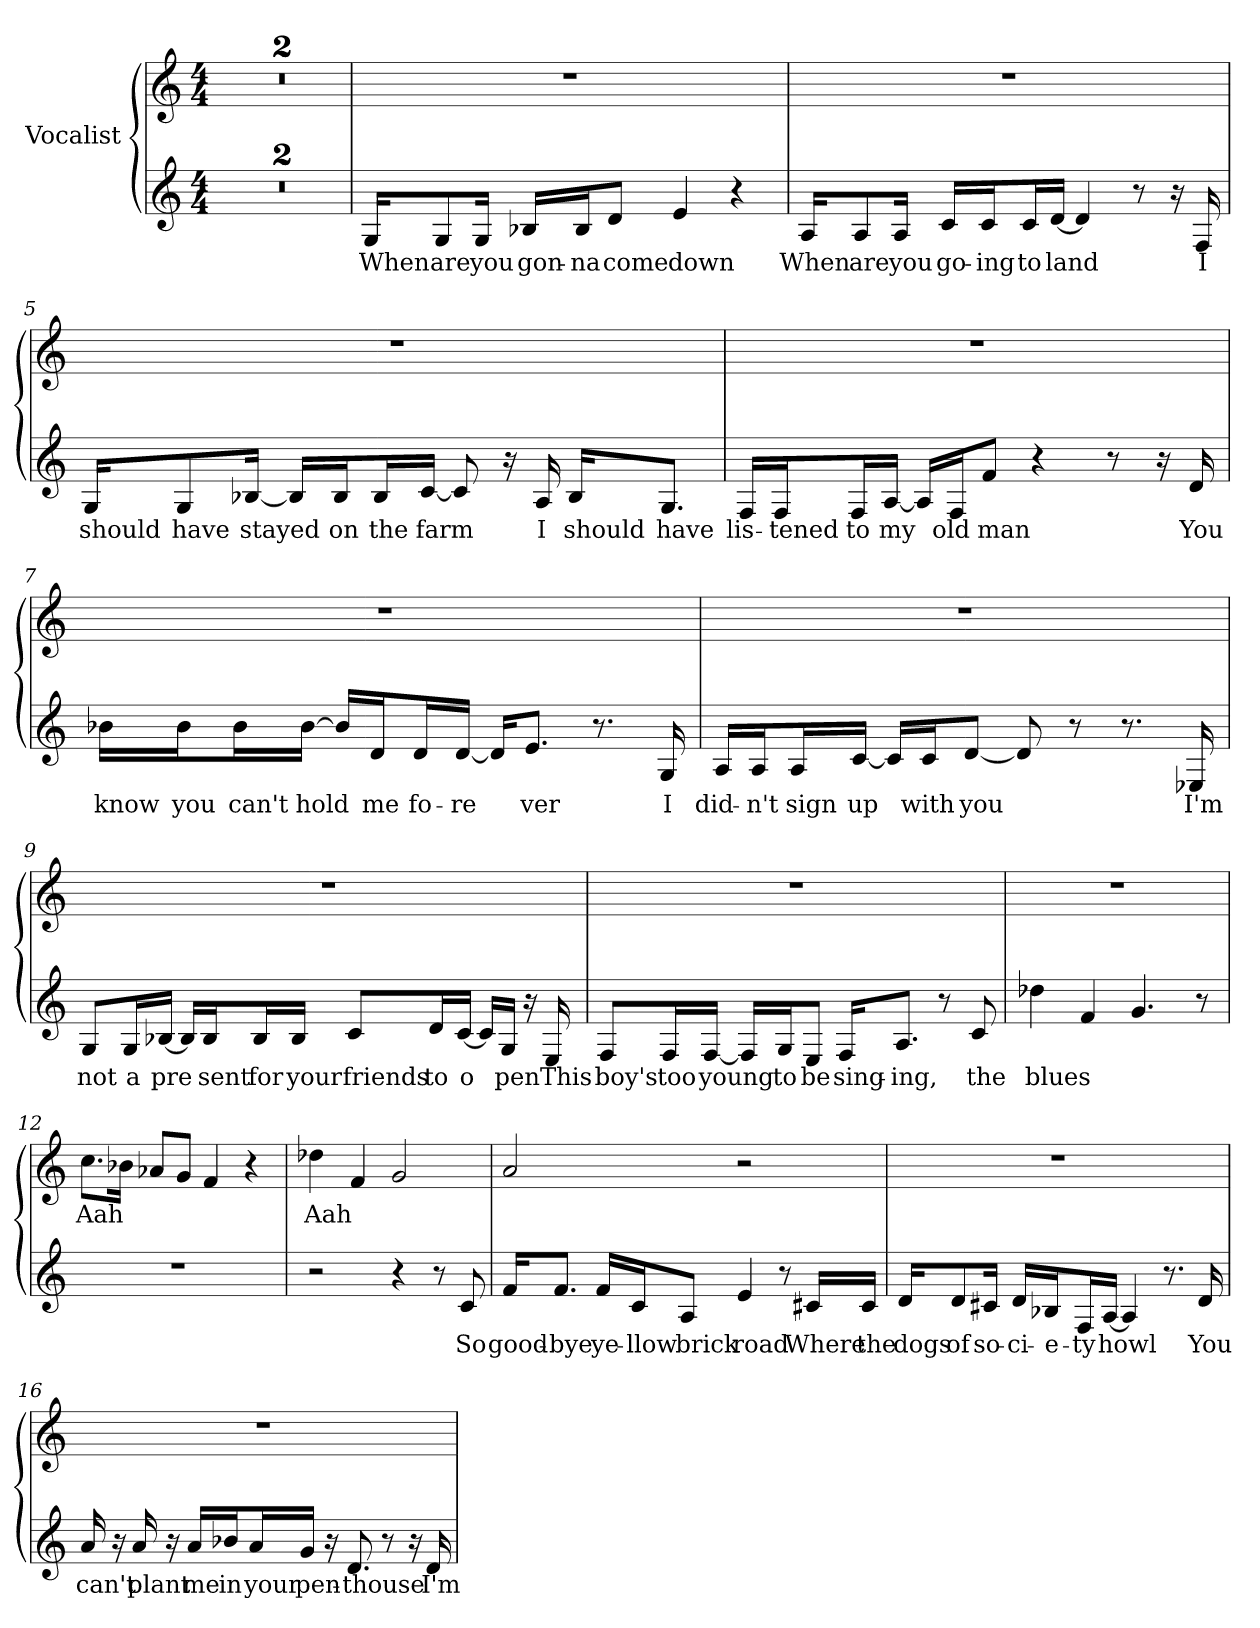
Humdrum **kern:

**kern	**text	**kern	**text
*part1	*part1	*part1	*part1
*staff2	*staff2	*staff1	*staff1
*I"Vocalist	*	*	*
*clefG2	*	*clefG2	*
*M4/4	*	*M4/4	*
=1	=1	=1	=1
*clefG2	*	*clefG2	*
*M4/4	*	*M4/4	*
1r	.	1r	.
=2	=2	=2	=2
1r	.	1r	.
=3	=3	=3	=3
16G/KL	When	1r	.
8G/	are	.	.
16G/Jk	you	.	.
16B-X/LL	gon-	.	.
16B-/J	-na	.	.
8d/J	come	.	.
4e	down	.	.
4r	.	.	.
=4	=4	=4	=4
16A/KL	When	1r	.
8A/	are	.	.
16A/Jk	you	.	.
16c/LL	go-	.	.
16c/J	-ing	.	.
16c/L	to	.	.
[16d/JJ	land	.	.
4d]	_	.	.
8r	.	.	.
16r	.	.	.
16F	I	.	.
=5	=5	=5	=5
16G/KL	should	1r	.
8G/	have	.	.
[16B-X/Jk	stayed	.	.
16B-/LL]	_	.	.
16B-/J	on	.	.
16B-/L	the	.	.
[16c/JJ	farm	.	.
8c]	_	.	.
16r	.	.	.
16A	I	.	.
16B-/KL	should	.	.
8.G/J	have	.	.
=6	=6	=6	=6
16F/LL	lis-	1r	.
16F/J	-tened	.	.
16F/L	to	.	.
[16A/JJ	my	.	.
16A/LL]	_	.	.
16F/J	old	.	.
8f/J	man	.	.
4r	.	.	.
8r	.	.	.
16r	.	.	.
16d	You	.	.
=7	=7	=7	=7
16b-X\LL	know	1r	.
16b-\J	you	.	.
16b-\L	can't	.	.
[16b-\JJ	hold	.	.
16b-/LL]	_	.	.
16d/J	me	.	.
16d/L	fo-	.	.
[16d/JJ	-re-	.	.
16d/KL]	_	.	.
8.e/J	-ver	.	.
8.r	.	.	.
16G	I	.	.
=8	=8	=8	=8
16A/LL	did-	1r	.
16A/J	-n't	.	.
16A/L	sign	.	.
[16c/JJ	up	.	.
16c/LL]	_	.	.
16c/J	with	.	.
[8d/J	you	.	.
8d]	_	.	.
8r	.	.	.
8.r	.	.	.
16E-X	I'm	.	.
=9	=9	=9	=9
8G/L	not	1r	.
16G/L	a	.	.
[16B-X/JJ	pre-	.	.
16B-/LL]	_	.	.
16B-/J	-sent	.	.
16B-/L	for	.	.
16B-/JJ	your	.	.
8c/L	friends	.	.
16d/L	to	.	.
[16c/JJ	o-	.	.
16c/LL]	_	.	.
16G/JJ	-pen	.	.
16r	.	.	.
16E	This	.	.
=10	=10	=10	=10
8F/L	boy's	1r	.
16F/L	too	.	.
[16F/JJ	young	.	.
16F/LL]	_	.	.
16G/J	to	.	.
8E/J	be	.	.
16F/KL	sing-	.	.
8.A/J	-ing,	.	.
8r	.	.	.
8c	the	.	.
=11	=11	=11	=11
4dd-X	blues	1r	.
4f	_	.	.
4.g	_	.	.
8r	.	.	.
=12	=12	=12	=12
1r	.	8.cc\L	Aah
.	.	16b-X\Jk	_
.	.	8a-X/L	_
.	.	8g/J	_
.	.	4f	_
.	.	4r	.
=13	=13	=13	=13
2r	.	4dd-X	Aah
.	.	4f	_
4r	.	2g	_
8r	.	.	.
8c	So	.	.
=14	=14	=14	=14
16f/KL	good-	2a	_
8.f/J	-bye	.	.
16f/LL	ye-	.	.
16c/J	-llow	.	.
8A/J	brick	.	.
4e	road	2r	.
8r	.	.	.
16c#X/LL	Where	.	.
16c#/JJ	the	.	.
=15	=15	=15	=15
16d/KL	dogs	1r	.
8d/	of	.	.
16c#X/Jk	so-	.	.
16d/LL	-ci-	.	.
16B-X/J	-e-	.	.
16F/L	-ty	.	.
[16A/JJ	howl	.	.
4A]	_	.	.
8.r	.	.	.
16d	You	.	.
=16	=16	=16	=16
16a	can't	1r	.
16r	.	.	.
16a	plant	.	.
16r	.	.	.
16a/LL	me	.	.
16b-X/J	in	.	.
16a/L	your	.	.
16g/JJ	pen-	.	.
16r	.	.	.
8.d	-thouse	.	.
8r	.	.	.
16r	.	.	.
16d	I'm	.	.
=	=	=	=
*-	*-	*-	*-
